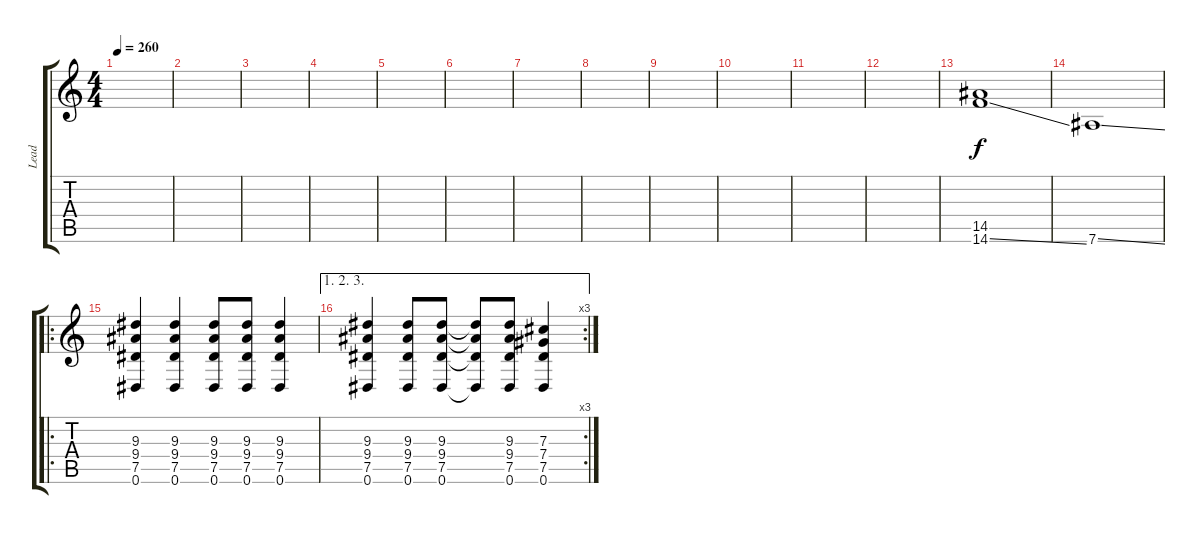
\track ("Lead" "Lead") {instrument distortionguitar}
\staff {score tabs}
\tuning (Eb4 Bb3 Gb3 Db3 Ab2 Eb2) {hide}
\ts (4 4)
\tempo 260
\clef g2
\ks c
|
|
|
|
|
|
|
|
|
|
|
|
(14.5 14.6{ss}).1 |
7.6{ss}.1 |
\ro
(9.3 9.4 7.5 0.6).4 (9.3 9.4 7.5 0.6).4 (9.3 9.4 7.5 0.6).8 (9.3 9.4 7.5 0.6).8 (9.3 9.4 7.5 0.6).4 |
\ae (1 2 3)
\rc 3
(9.3 9.4 7.5 0.6).4 (9.3 9.4 7.5 0.6).8 (9.3 9.4 7.5 0.6).8 (9.3{t} 9.4{t} 7.5{t} 0.6{t}).8 (9.3 9.4 7.5 0.6).8 (7.3 7.4 7.5 0.6).4
